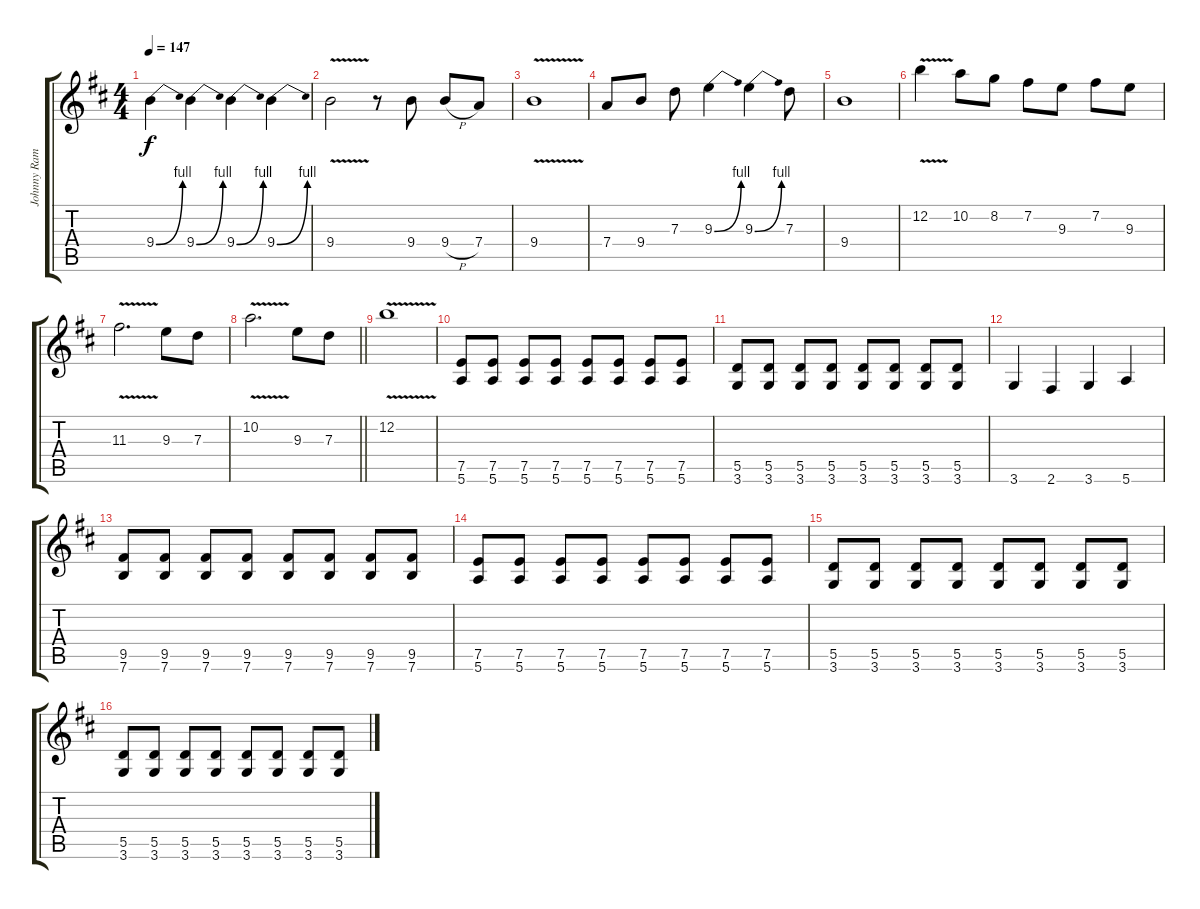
\track ("Johnny Ramone 2" "Johnny Ram") {instrument overdrivenguitar}
\staff {score tabs}
\tuning (E4 B3 G3 D3 A2 E2) {hide}
\ts (4 4)
\tempo 147
\clef g2
\ks d
9.4{be (bend 0 0 60 4)}.4{dy f} 9.4{be (bend 0 0 60 4)}.4 9.4{be (bend 0 0 60 4)}.4 9.4{be (bend 0 0 60 4)}.4 |
9.4{v}.2 r.8 9.4.8 9.4{h}.8 7.4.8 |
9.4{v}.1 |
7.4.8 9.4.8 7.3.8 9.3{be (bend 0 0 60 4)}.4 9.3{be (bend 0 0 60 4)}.4 7.3.8 |
9.4.1 |
12.2{v}.4 10.2.8 8.2.8 7.2.8 9.3.8 7.2.8 9.3.8 |
11.3{v}.2{d} 9.3.8 7.3.8 |
\barLineRight lightlight
10.2{v}.2{d} 9.3.8 7.3.8 |
12.2{v}.1 |
(7.5 5.6).8 (7.5 5.6).8 (7.5 5.6).8 (7.5 5.6).8 (7.5 5.6).8 (7.5 5.6).8 (7.5 5.6).8 (7.5 5.6).8 |
(5.5 3.6).8 (5.5 3.6).8 (5.5 3.6).8 (5.5 3.6).8 (5.5 3.6).8 (5.5 3.6).8 (5.5 3.6).8 (5.5 3.6).8 |
3.6.4 2.6.4 3.6.4 5.6.4 |
(9.5 7.6).8 (9.5 7.6).8 (9.5 7.6).8 (9.5 7.6).8 (9.5 7.6).8 (9.5 7.6).8 (9.5 7.6).8 (9.5 7.6).8 |
(7.5 5.6).8 (7.5 5.6).8 (7.5 5.6).8 (7.5 5.6).8 (7.5 5.6).8 (7.5 5.6).8 (7.5 5.6).8 (7.5 5.6).8 |
(5.5 3.6).8 (5.5 3.6).8 (5.5 3.6).8 (5.5 3.6).8 (5.5 3.6).8 (5.5 3.6).8 (5.5 3.6).8 (5.5 3.6).8 |
(5.5 3.6).8 (5.5 3.6).8 (5.5 3.6).8 (5.5 3.6).8 (5.5 3.6).8 (5.5 3.6).8 (5.5 3.6).8 (5.5 3.6).8
